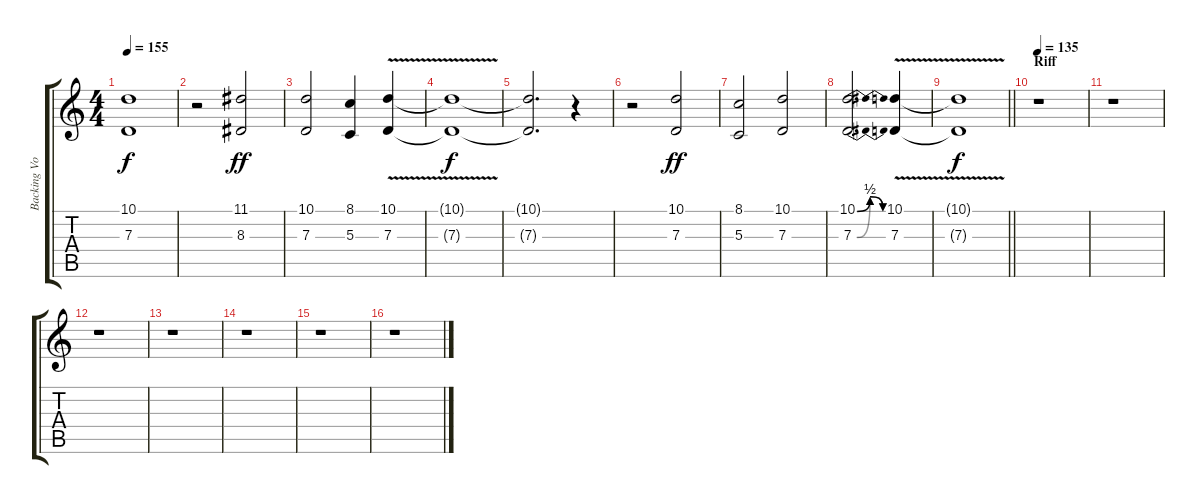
\track ("Backing Vocals" "Backing Vo") {instrument voiceoohs}
\staff {score tabs}
\tuning (E4 B3 G3 D3 A2 E2) {hide}
\ts (4 4)
\tempo 155
\clef g2
\ks c
(10.1{t} 7.3{t}).1{dy f} |
r.2 (11.1 8.3).2{dy ff} |
(10.1 7.3).2 (8.1 5.3).4 (10.1{v} 7.3{v}).4 |
(10.1{t} 7.3{t}).1{dy f} |
(10.1{t} 7.3{t}).2{d} r.4 |
r.2 (10.1 7.3).2{dy ff} |
(8.1 5.3).2 (10.1 7.3).2 |
(10.1{be (bendrelease 0 0 8 2 55 2 60 0)} 7.3{be (bendrelease 0 0 8 2 55 2 60 0)}).2{d} (10.1{v} 7.3{v}).4 |
\barLineRight lightlight
(10.1{t} 7.3{t}).1{dy f} |
\section ("" "Riff")
\tempo 135
r.1 |
r.1 |
r.1 |
r.1 |
r.1 |
r.1 |
r.1
